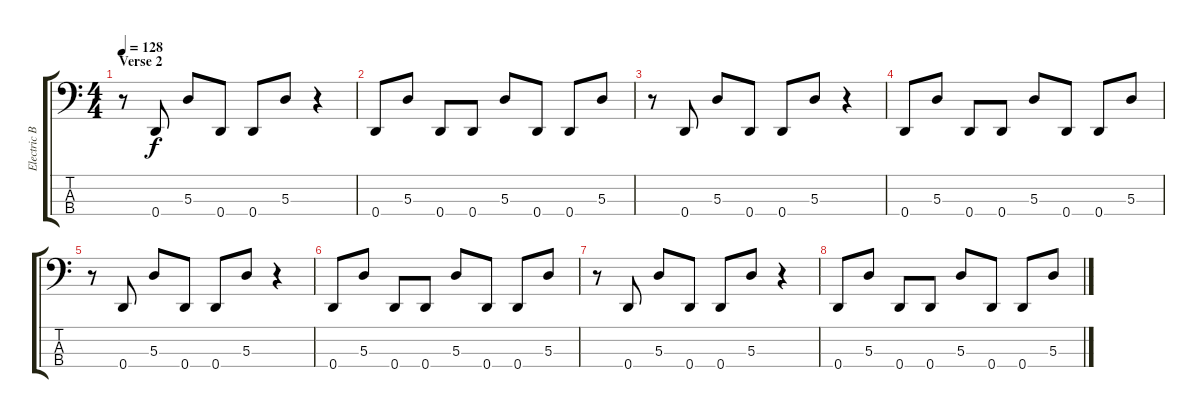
\track ("Electric Bass" "Electric B") {instrument electricbasspick}
\staff {score tabs}
\tuning (G2 D2 A1 D1) {hide}
\ts (4 4)
\section ("" "Verse 2")
\tempo 128
\clef f4
\ks c
r.8{dy f} 0.4.8 5.3.8 0.4.8 0.4.8 5.3.8 r.4 |
0.4.8 5.3.8 0.4.8 0.4.8 5.3.8 0.4.8 0.4.8 5.3.8 |
r.8 0.4.8 5.3.8 0.4.8 0.4.8 5.3.8 r.4 |
0.4.8 5.3.8 0.4.8 0.4.8 5.3.8 0.4.8 0.4.8 5.3.8 |
r.8 0.4.8 5.3.8 0.4.8 0.4.8 5.3.8 r.4 |
0.4.8 5.3.8 0.4.8 0.4.8 5.3.8 0.4.8 0.4.8 5.3.8 |
r.8 0.4.8 5.3.8 0.4.8 0.4.8 5.3.8 r.4 |
0.4.8 5.3.8 0.4.8 0.4.8 5.3.8 0.4.8 0.4.8 5.3.8
